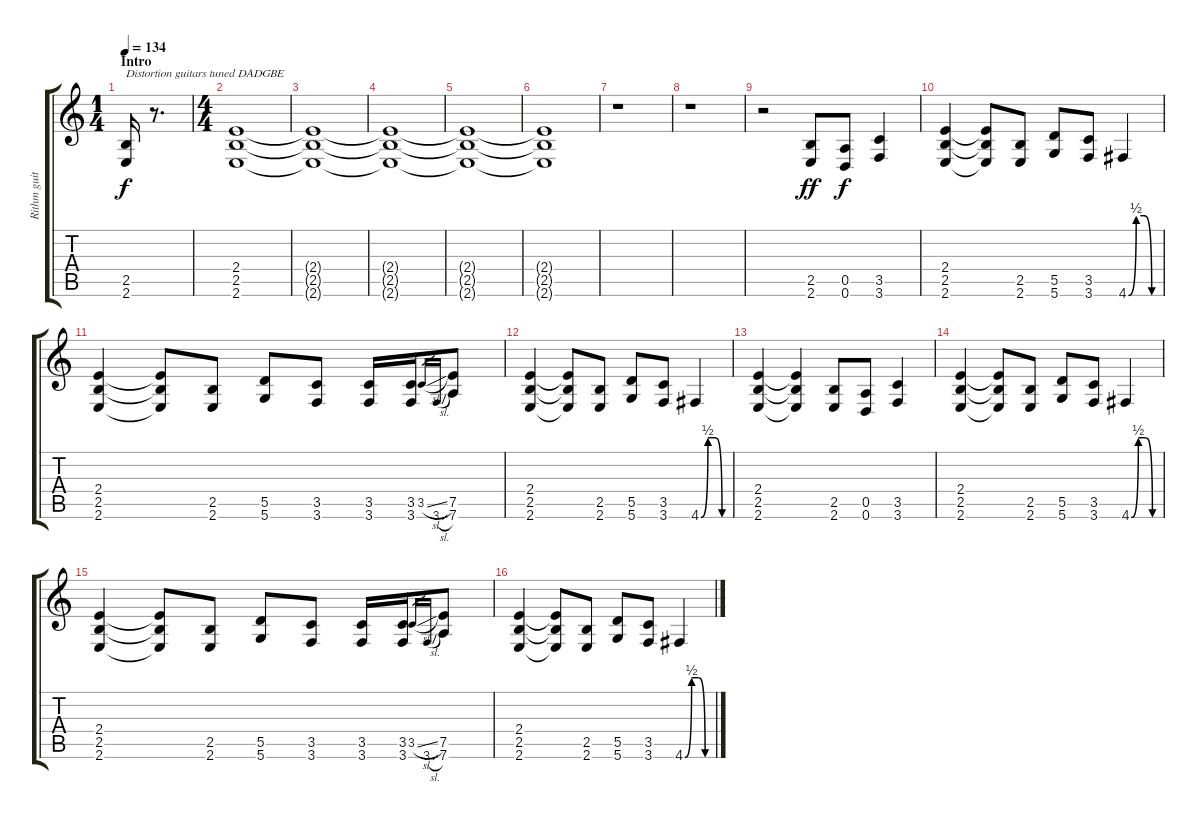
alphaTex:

\track ("Rithm guitar" "Rithm guit") {instrument distortionguitar}
\staff {score tabs}
\tuning (E4 B3 G3 D3 A2 D2) {hide}
\ts (1 4)
\section ("" "Intro")
\tempo 134
\clef g2
\ks c
(2.5 2.6).16{txt "Distortion guitars tuned DADGBE" dy f instrument distortionguitar} r.8{d} |
\ts (4 4)
(2.4 2.5 2.6).1 |
(2.4{t} 2.5{t} 2.6{t}).1 |
(2.4{t} 2.5{t} 2.6{t}).1 |
(2.4{t} 2.5{t} 2.6{t}).1{volume 7} |
(2.4{t} 2.5{t} 2.6{t}).1 |
r.1 |
r.1 |
r.2{volume 13} (2.5 2.6).8{dy ff} (0.5 0.6).8{dy f} (3.5 3.6).4 |
(2.4 2.5 2.6).4 (2.4{t} 2.5{t} 2.6{t}).8 (2.5 2.6).8 (5.5 5.6).8 (3.5 3.6).8 4.6{be (custom 0 0 15 2 30 2 45 0 60 0)}.4 |
(2.4 2.5 2.6).4 (2.4{t} 2.5{t} 2.6{t}).8 (2.5 2.6).8 (5.5 5.6).8 (3.5 3.6).8 (3.5 3.6).16 (3.5 3.6).16 3.5{sl}.16{gr} 3.6{sl}.16{gr} (7.5 7.6).8 |
(2.4 2.5 2.6).4 (2.4{t} 2.5{t} 2.6{t}).8 (2.5 2.6).8 (5.5 5.6).8 (3.5 3.6).8 4.6{be (custom 0 0 15 2 30 2 45 0 60 0)}.4 |
(2.4 2.5 2.6).4 (2.4{t} 2.5{t} 2.6{t}).4 (2.5 2.6).8 (0.5 0.6).8 (3.5 3.6).4 |
(2.4 2.5 2.6).4 (2.4{t} 2.5{t} 2.6{t}).8 (2.5 2.6).8 (5.5 5.6).8 (3.5 3.6).8 4.6{be (custom 0 0 15 2 30 2 45 0 60 0)}.4 |
(2.4 2.5 2.6).4 (2.4{t} 2.5{t} 2.6{t}).8 (2.5 2.6).8 (5.5 5.6).8 (3.5 3.6).8 (3.5 3.6).16 (3.5 3.6).16 3.5{sl}.16{gr} 3.6{sl}.16{gr} (7.5 7.6).8 |
(2.4 2.5 2.6).4 (2.4{t} 2.5{t} 2.6{t}).8 (2.5 2.6).8 (5.5 5.6).8 (3.5 3.6).8 4.6{be (custom 0 0 15 2 30 2 45 0 60 0)}.4
